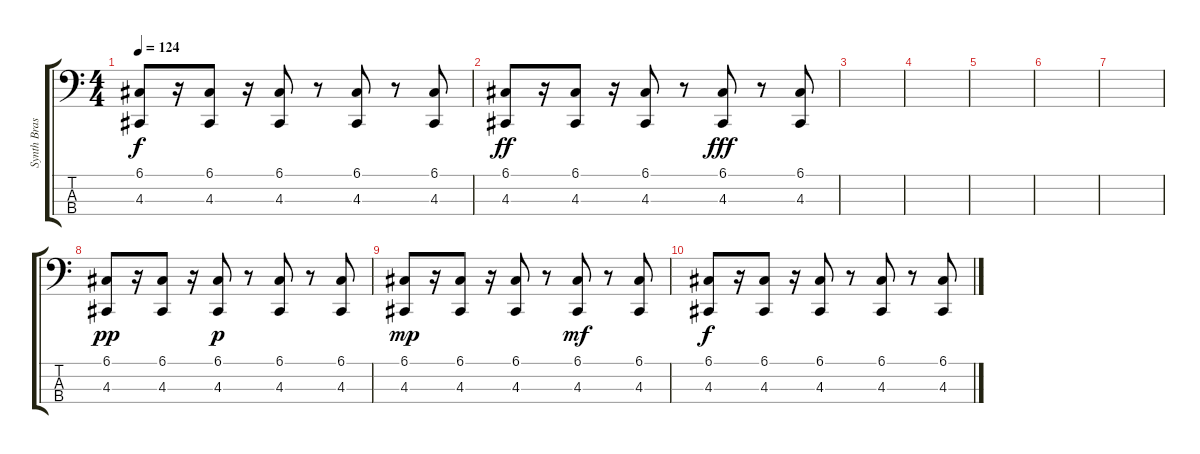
\track ("Synth Brass" "Synth Bras") {instrument synthbrass1}
\staff {score tabs}
\tuning (G2 D2 A1 E1) {hide}
\ts (4 4)
\tempo 124
\clef f4
\ks c
(6.1 4.3).8{dy f} r.16 (6.1 4.3).8 r.16 (6.1 4.3).8 r.8 (6.1 4.3).8 r.8 (6.1 4.3).8 |
(6.1 4.3).8{dy ff} r.16 (6.1 4.3).8 r.16 (6.1 4.3).8 r.8 (6.1 4.3).8{dy fff} r.8 (6.1 4.3).8 |
|
|
|
|
|
(6.1 4.3).8{dy pp} r.16 (6.1 4.3).8 r.16 (6.1 4.3).8{dy p} r.8 (6.1 4.3).8 r.8 (6.1 4.3).8 |
(6.1 4.3).8{dy mp} r.16 (6.1 4.3).8 r.16 (6.1 4.3).8 r.8 (6.1 4.3).8{dy mf} r.8 (6.1 4.3).8 |
(6.1 4.3).8{dy f} r.16 (6.1 4.3).8 r.16 (6.1 4.3).8 r.8 (6.1 4.3).8 r.8 (6.1 4.3).8
